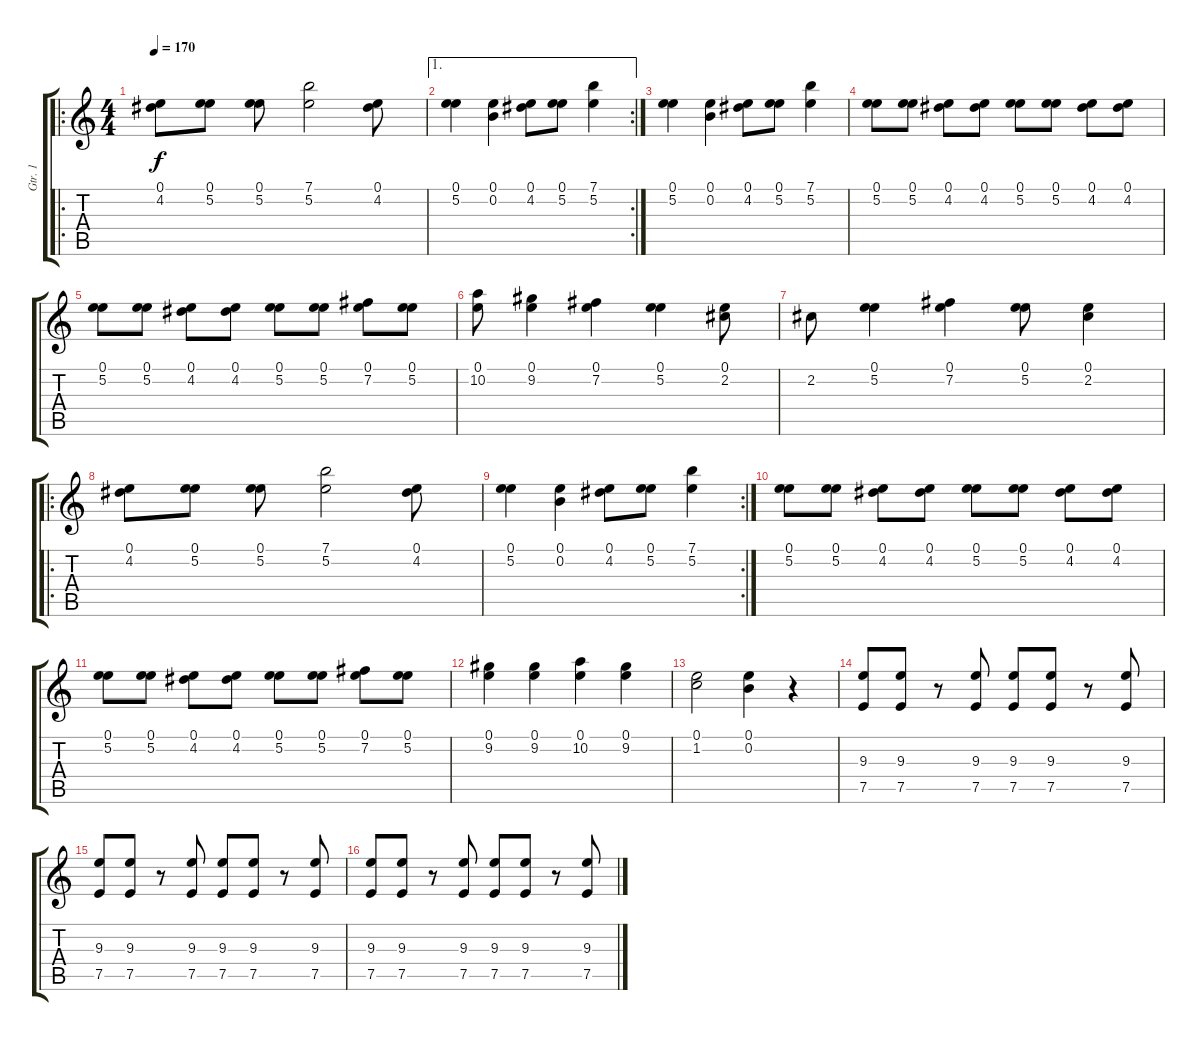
\track ("Gtr. 1" "Gtr. 1") {instrument distortionguitar}
\staff {score tabs}
\tuning (E4 B3 G3 D3 A2 E2) {hide}
\ro
\ts (4 4)
\tempo 170
\clef g2
\ks c
(0.1 4.2).8{dy f instrument distortionguitar} (0.1 5.2).8 (0.1 5.2).8 (7.1 5.2).2 (0.1 4.2).8 |
\ae 1
\rc 2
(0.1 5.2).4 (0.1 0.2).4 (0.1 4.2).8 (0.1 5.2).8 (7.1 5.2).4 |
(0.1 5.2).4 (0.1 0.2).4 (0.1 4.2).8 (0.1 5.2).8 (7.1 5.2).4 |
(0.1 5.2).8 (0.1 5.2).8 (0.1 4.2).8 (0.1 4.2).8 (0.1 5.2).8 (0.1 5.2).8 (0.1 4.2).8 (0.1 4.2).8 |
(0.1 5.2).8 (0.1 5.2).8 (0.1 4.2).8 (0.1 4.2).8 (0.1 5.2).8 (0.1 5.2).8 (0.1 7.2).8 (0.1 5.2).8 |
(0.1 10.2).8 (0.1 9.2).4 (0.1 7.2).4 (0.1 5.2).4 (0.1 2.2).8 |
2.2.8 (0.1 5.2).4 (0.1 7.2).4 (0.1 5.2).8 (0.1 2.2).4 |
\ro
(0.1 4.2).8 (0.1 5.2).8 (0.1 5.2).8 (7.1 5.2).2 (0.1 4.2).8 |
\rc 2
(0.1 5.2).4 (0.1 0.2).4 (0.1 4.2).8 (0.1 5.2).8 (7.1 5.2).4 |
(0.1 5.2).8 (0.1 5.2).8 (0.1 4.2).8 (0.1 4.2).8 (0.1 5.2).8 (0.1 5.2).8 (0.1 4.2).8 (0.1 4.2).8 |
(0.1 5.2).8 (0.1 5.2).8 (0.1 4.2).8 (0.1 4.2).8 (0.1 5.2).8 (0.1 5.2).8 (0.1 7.2).8 (0.1 5.2).8 |
(0.1 9.2).4 (0.1 9.2).4 (0.1 10.2).4 (0.1 9.2).4 |
(0.1 1.2).2 (0.1 0.2).4 r.4 |
(9.3 7.5).8 (9.3 7.5).8 r.8 (9.3 7.5).8 (9.3 7.5).8 (9.3 7.5).8 r.8 (9.3 7.5).8 |
(9.3 7.5).8 (9.3 7.5).8 r.8 (9.3 7.5).8 (9.3 7.5).8 (9.3 7.5).8 r.8 (9.3 7.5).8 |
(9.3 7.5).8 (9.3 7.5).8 r.8 (9.3 7.5).8 (9.3 7.5).8 (9.3 7.5).8 r.8 (9.3 7.5).8
